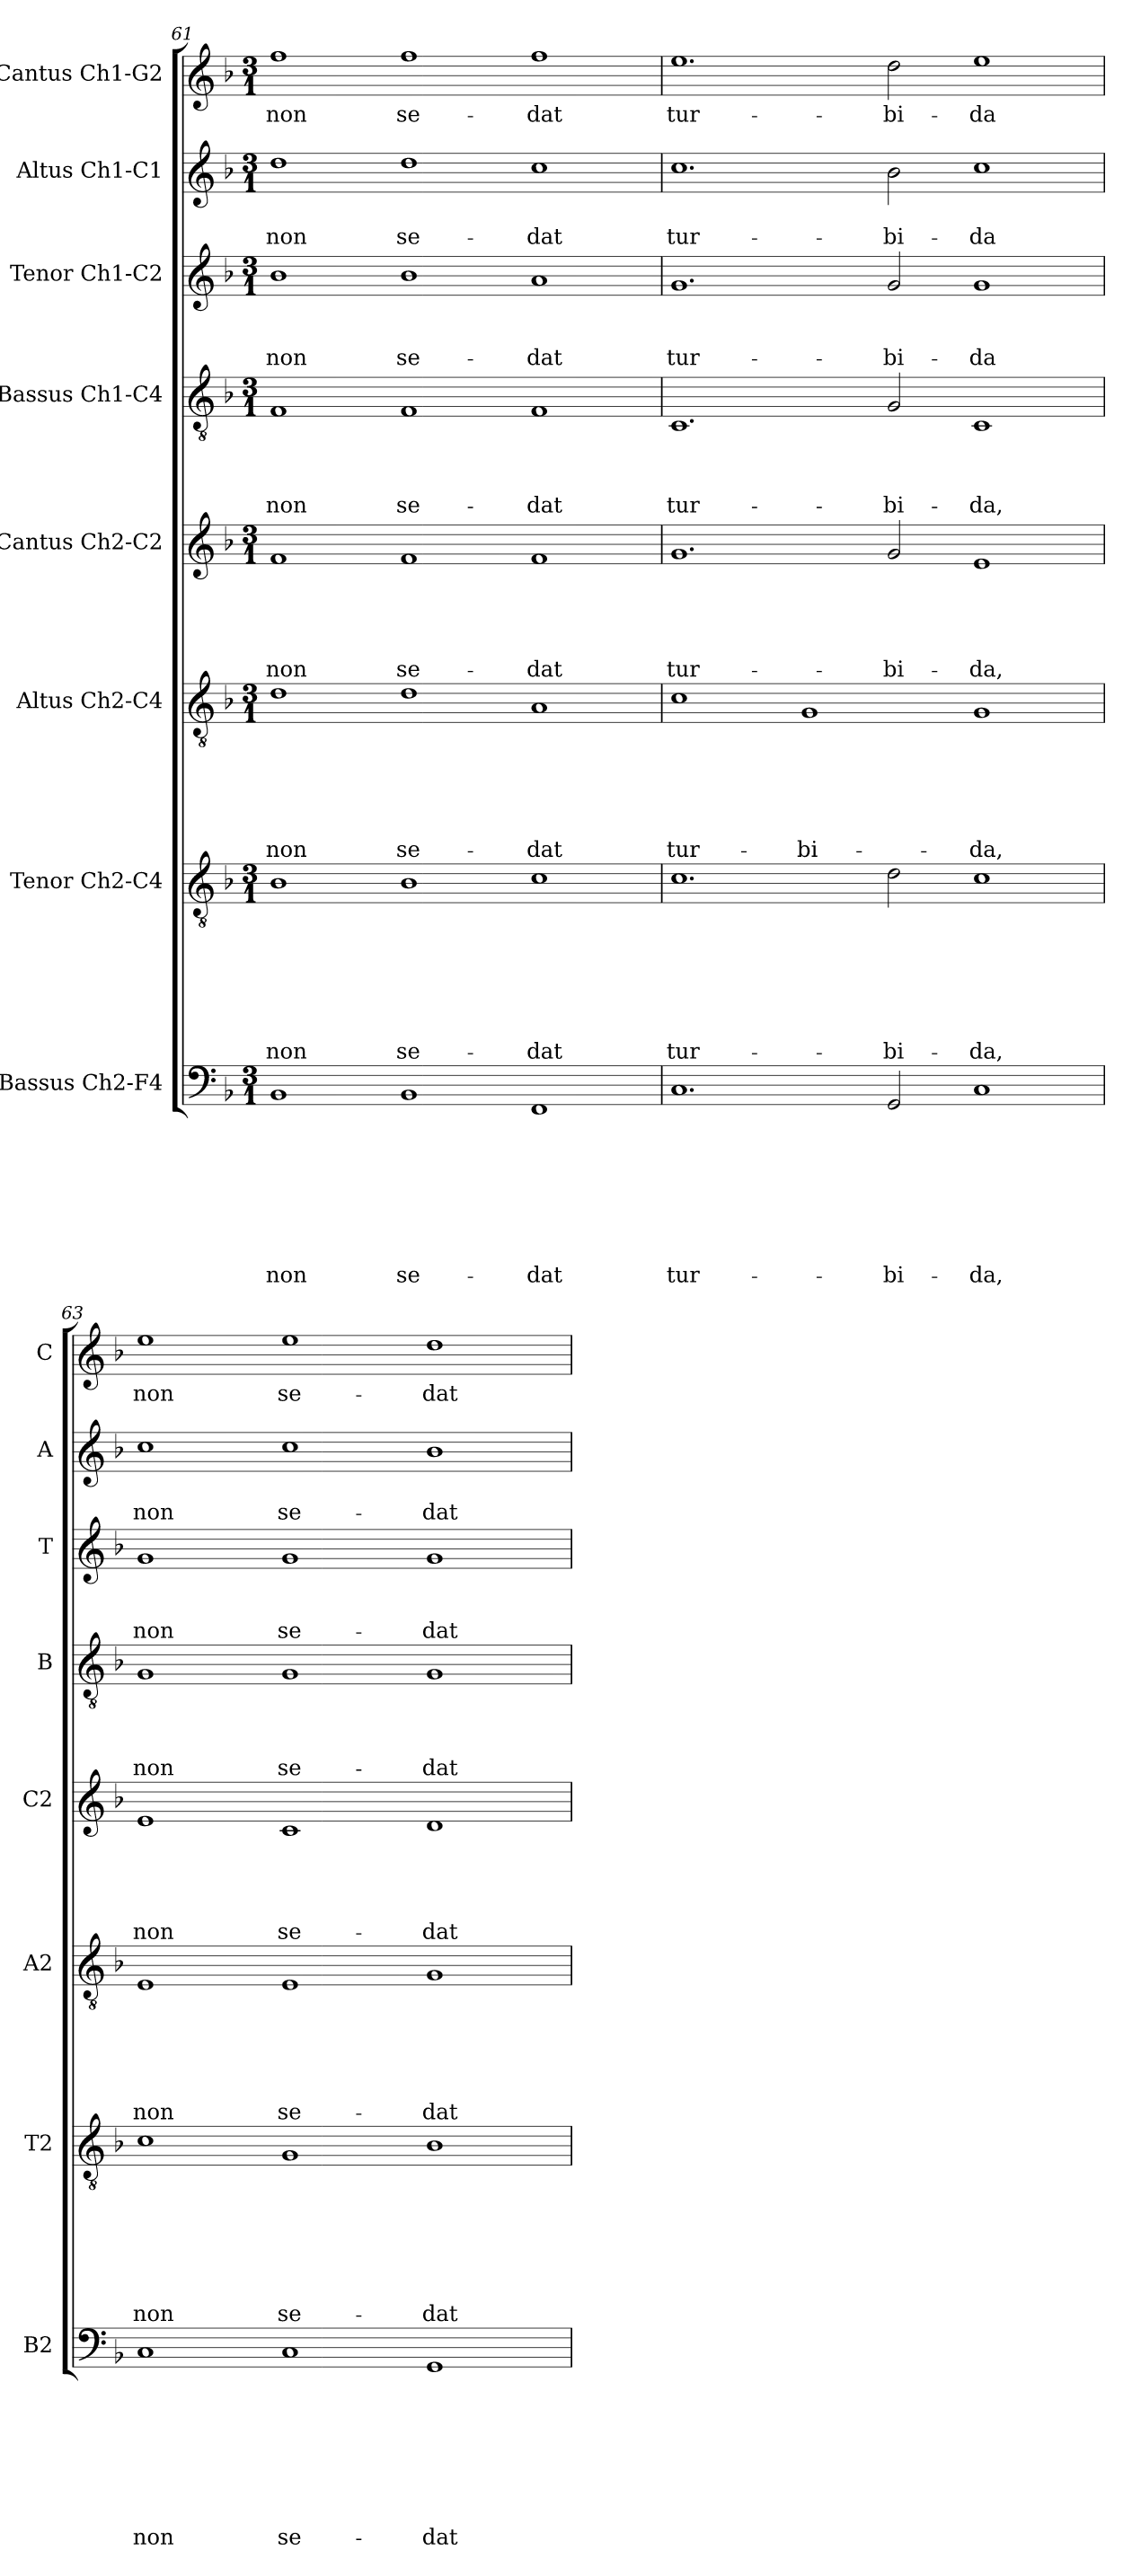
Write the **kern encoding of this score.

**kern	**text	**text	**text	**text	**text	**text	**text	**text	**kern	**text	**text	**text	**text	**text	**text	**text	**kern	**text	**text	**text	**text	**text	**text	**kern	**text	**text	**text	**text	**text	**kern	**text	**text	**text	**text	**kern	**text	**text	**text	**kern	**text	**text	**kern	**text
*part8	*part8	*part8	*part8	*part8	*part8	*part8	*part8	*part8	*part7	*part7	*part7	*part7	*part7	*part7	*part7	*part7	*part6	*part6	*part6	*part6	*part6	*part6	*part6	*part5	*part5	*part5	*part5	*part5	*part5	*part4	*part4	*part4	*part4	*part4	*part3	*part3	*part3	*part3	*part2	*part2	*part2	*part1	*part1
*staff8	*staff8	*staff8	*staff8	*staff8	*staff8	*staff8	*staff8	*staff8	*staff7	*staff7	*staff7	*staff7	*staff7	*staff7	*staff7	*staff7	*staff6	*staff6	*staff6	*staff6	*staff6	*staff6	*staff6	*staff5	*staff5	*staff5	*staff5	*staff5	*staff5	*staff4	*staff4	*staff4	*staff4	*staff4	*staff3	*staff3	*staff3	*staff3	*staff2	*staff2	*staff2	*staff1	*staff1
*I"Bassus Ch2-F4	*	*	*	*	*	*	*	*	*I"Tenor Ch2-C4	*	*	*	*	*	*	*	*I"Altus Ch2-C4	*	*	*	*	*	*	*I"Cantus Ch2-C2	*	*	*	*	*	*I"Bassus Ch1-C4	*	*	*	*	*I"Tenor Ch1-C2	*	*	*	*I"Altus Ch1-C1	*	*	*I"Cantus Ch1-G2	*
*I'B2	*	*	*	*	*	*	*	*	*I'T2	*	*	*	*	*	*	*	*I'A2	*	*	*	*	*	*	*I'C2	*	*	*	*	*	*I'B	*	*	*	*	*I'T	*	*	*	*I'A	*	*	*I'C	*
*clefF4	*	*	*	*	*	*	*	*	*clefGv2	*	*	*	*	*	*	*	*clefGv2	*	*	*	*	*	*	*clefG2	*	*	*	*	*	*clefGv2	*	*	*	*	*clefG2	*	*	*	*clefG2	*	*	*clefG2	*
*k[b-]	*	*	*	*	*	*	*	*	*k[b-]	*	*	*	*	*	*	*	*k[b-]	*	*	*	*	*	*	*k[b-]	*	*	*	*	*	*k[b-]	*	*	*	*	*k[b-]	*	*	*	*k[b-]	*	*	*k[b-]	*
*F:	*	*	*	*	*	*	*	*	*F:	*	*	*	*	*	*	*	*F:	*	*	*	*	*	*	*F:	*	*	*	*	*	*F:	*	*	*	*	*F:	*	*	*	*F:	*	*	*F:	*
*M3/1	*	*	*	*	*	*	*	*	*M3/1	*	*	*	*	*	*	*	*M3/1	*	*	*	*	*	*	*M3/1	*	*	*	*	*	*M3/1	*	*	*	*	*M3/1	*	*	*	*M3/1	*	*	*M3/1	*
=61	=61	=61	=61	=61	=61	=61	=61	=61	=61	=61	=61	=61	=61	=61	=61	=61	=61	=61	=61	=61	=61	=61	=61	=61	=61	=61	=61	=61	=61	=61	=61	=61	=61	=61	=61	=61	=61	=61	=61	=61	=61	=61	=61
!	!	!	!	!	!	!	!	!LO:LY:b	!	!	!	!	!	!	!	!LO:LY:b	!	!	!	!	!	!	!LO:LY:b	!	!	!	!	!	!LO:LY:b	!	!	!	!	!LO:LY:b	!	!	!	!LO:LY:b	!	!	!LO:LY:b	!	!LO:LY:b
1BB-	.	.	.	.	.	.	.	non	1B-	.	.	.	.	.	.	non	1d	.	.	.	.	.	non	1f	.	.	.	.	non	1F	.	.	.	non	1b-	.	.	non	1dd	.	non	1ff	non
!	!	!	!	!	!	!	!	!LO:LY:b	!	!	!	!	!	!	!	!LO:LY:b	!	!	!	!	!	!	!LO:LY:b	!	!	!	!	!	!LO:LY:b	!	!	!	!	!LO:LY:b	!	!	!	!LO:LY:b	!	!	!LO:LY:b	!	!LO:LY:b
1BB-	.	.	.	.	.	.	.	se-	1B-	.	.	.	.	.	.	se-	1d	.	.	.	.	.	se-	1f	.	.	.	.	se-	1F	.	.	.	se-	1b-	.	.	se-	1dd	.	se-	1ff	se-
!	!	!	!	!	!	!	!	!LO:LY:b	!	!	!	!	!	!	!	!LO:LY:b	!	!	!	!	!	!	!LO:LY:b	!	!	!	!	!	!LO:LY:b	!	!	!	!	!LO:LY:b	!	!	!	!LO:LY:b	!	!	!LO:LY:b	!	!LO:LY:b
1FF	.	.	.	.	.	.	.	-dat	1c	.	.	.	.	.	.	-dat	1A	.	.	.	.	.	-dat	1f	.	.	.	.	-dat	1F	.	.	.	-dat	1a	.	.	-dat	1cc	.	-dat	1ff	-dat
=62	=62	=62	=62	=62	=62	=62	=62	=62	=62	=62	=62	=62	=62	=62	=62	=62	=62	=62	=62	=62	=62	=62	=62	=62	=62	=62	=62	=62	=62	=62	=62	=62	=62	=62	=62	=62	=62	=62	=62	=62	=62	=62	=62
!	!	!	!	!	!	!	!	!LO:LY:b	!	!	!	!	!	!	!	!LO:LY:b	!	!	!	!	!	!	!LO:LY:b	!	!	!	!	!	!LO:LY:b	!	!	!	!	!LO:LY:b	!	!	!	!LO:LY:b	!	!	!LO:LY:b	!	!LO:LY:b
1.C	.	.	.	.	.	.	.	tur-	1.c	.	.	.	.	.	.	tur-	1c	.	.	.	.	.	tur-	1.g	.	.	.	.	tur-	1.C	.	.	.	tur-	1.g	.	.	tur-	1.cc	.	tur-	1.ee	tur-
!	!	!	!	!	!	!	!	!	!	!	!	!	!	!	!	!	!	!	!	!	!	!	!LO:LY:b	!	!	!	!	!	!	!	!	!	!	!	!	!	!	!	!	!	!	!	!
.	.	.	.	.	.	.	.	.	.	.	.	.	.	.	.	.	1G	.	.	.	.	.	-bi-	.	.	.	.	.	.	.	.	.	.	.	.	.	.	.	.	.	.	.	.
!	!	!	!	!	!	!	!	!LO:LY:b	!	!	!	!	!	!	!	!LO:LY:b	!	!	!	!	!	!	!	!	!	!	!	!	!LO:LY:b	!	!	!	!	!LO:LY:b	!	!	!	!LO:LY:b	!	!	!LO:LY:b	!	!LO:LY:b
2GG/	.	.	.	.	.	.	.	-bi-	2d\	.	.	.	.	.	.	-bi-	.	.	.	.	.	.	.	2g/	.	.	.	.	-bi-	2G/	.	.	.	-bi-	2g/	.	.	-bi-	2b-\	.	-bi-	2dd\	-bi-
!	!	!	!	!	!	!	!	!LO:LY:b	!	!	!	!	!	!	!	!LO:LY:b	!	!	!	!	!	!	!LO:LY:b	!	!	!	!	!	!LO:LY:b	!	!	!	!	!LO:LY:b	!	!	!	!LO:LY:b	!	!	!LO:LY:b	!	!LO:LY:b
1C	.	.	.	.	.	.	.	-da,	1c	.	.	.	.	.	.	-da,	1G	.	.	.	.	.	-da,	1e	.	.	.	.	-da,	1C	.	.	.	-da,	1g	.	.	-da	1cc	.	-da	1ee	-da
!!LO:LB:g=z
=63	=63	=63	=63	=63	=63	=63	=63	=63	=63	=63	=63	=63	=63	=63	=63	=63	=63	=63	=63	=63	=63	=63	=63	=63	=63	=63	=63	=63	=63	=63	=63	=63	=63	=63	=63	=63	=63	=63	=63	=63	=63	=63	=63
!	!	!	!	!	!	!	!	!LO:LY:b	!	!	!	!	!	!	!	!LO:LY:b	!	!	!	!	!	!	!LO:LY:b	!	!	!	!	!	!LO:LY:b	!	!	!	!	!LO:LY:b	!	!	!	!LO:LY:b	!	!	!LO:LY:b	!	!LO:LY:b
1C	.	.	.	.	.	.	.	non	1c	.	.	.	.	.	.	non	1E	.	.	.	.	.	non	1e	.	.	.	.	non	1G	.	.	.	non	1g	.	.	non	1cc	.	non	1ee	non
!	!	!	!	!	!	!	!	!LO:LY:b	!	!	!	!	!	!	!	!LO:LY:b	!	!	!	!	!	!	!LO:LY:b	!	!	!	!	!	!LO:LY:b	!	!	!	!	!LO:LY:b	!	!	!	!LO:LY:b	!	!	!LO:LY:b	!	!LO:LY:b
1C	.	.	.	.	.	.	.	se-	1G	.	.	.	.	.	.	se-	1E	.	.	.	.	.	se-	1c	.	.	.	.	se-	1G	.	.	.	se-	1g	.	.	se-	1cc	.	se-	1ee	se-
!	!	!	!	!	!	!	!	!LO:LY:b	!	!	!	!	!	!	!	!LO:LY:b	!	!	!	!	!	!	!LO:LY:b	!	!	!	!	!	!LO:LY:b	!	!	!	!	!LO:LY:b	!	!	!	!LO:LY:b	!	!	!LO:LY:b	!	!LO:LY:b
1GG	.	.	.	.	.	.	.	-dat	1B-	.	.	.	.	.	.	-dat	1G	.	.	.	.	.	-dat	1d	.	.	.	.	-dat	1G	.	.	.	-dat	1g	.	.	-dat	1b-	.	-dat	1dd	-dat
=	=	=	=	=	=	=	=	=	=	=	=	=	=	=	=	=	=	=	=	=	=	=	=	=	=	=	=	=	=	=	=	=	=	=	=	=	=	=	=	=	=	=	=
*-	*-	*-	*-	*-	*-	*-	*-	*-	*-	*-	*-	*-	*-	*-	*-	*-	*-	*-	*-	*-	*-	*-	*-	*-	*-	*-	*-	*-	*-	*-	*-	*-	*-	*-	*-	*-	*-	*-	*-	*-	*-	*-	*-
